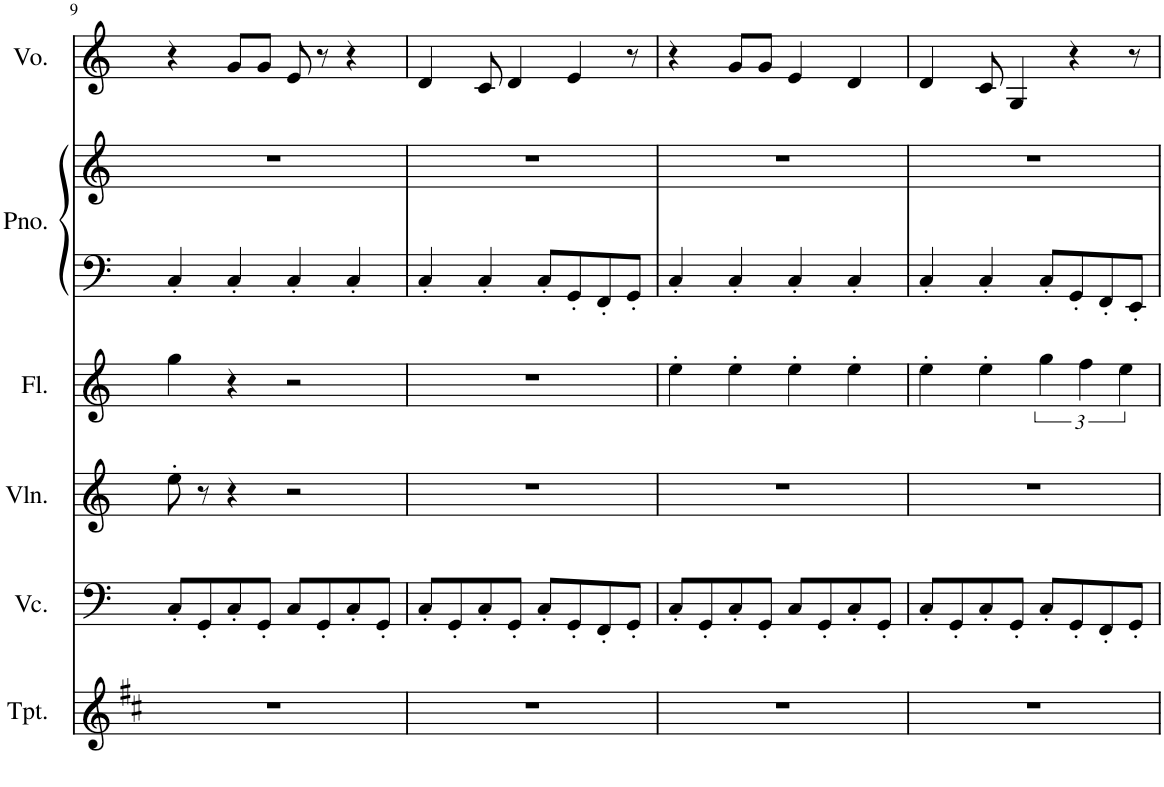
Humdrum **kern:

**kern	**kern	**kern	**kern	**kern	**kern	**kern
*part6	*part5	*part4	*part3	*part2	*part2	*part1
*staff7	*staff6	*staff5	*staff4	*staff3	*staff2	*staff1
*I"Trumpet	*I"Violoncello	*I"Violin	*I"Flute	*I"Piano	*	*I"Voice
*I'Tpt.	*I'Vc.	*I'Vln.	*I'Fl.	*I'Pno.	*	*I'Vo.
!!LO:PB:g=z
*clefG2	*clefF4	*clefG2	*clefG2	*clefF4	*clefG2	*clefG2
*Trd1c2	*	*	*	*	*	*
*k[f#c#]	*k[]	*k[]	*k[]	*k[]	*k[]	*k[]
*M4/4	*M4/4	*M4/4	*M4/4	*M4/4	*M4/4	*M4/4
=9	=9	=9	=9	=9	=9	=9
1r	8C'/L	8ee'\	4gg\	4C'/	1r	4r
.	8GG'/	8r	.	.	.	.
.	8C'/	4r	4r	4C'/	.	8g/L
.	8GG'/J	.	.	.	.	8g/J
.	8C/L	2r	2r	4C'/	.	8e/
.	8GG'/	.	.	.	.	8r
.	8C'/	.	.	4C'/	.	4r
.	8GG'/J	.	.	.	.	.
=10	=10	=10	=10	=10	=10	=10
1r	8C'/L	1r	1r	4C'/	1r	4d/
.	8GG'/	.	.	.	.	.
.	8C'/	.	.	4C'/	.	8c/
.	8GG'/J	.	.	.	.	4d/
.	8C'/L	.	.	8C'/L	.	.
.	8GG'/	.	.	8GG'/	.	4e/
.	8FF'/	.	.	8FF'/	.	.
.	8GG'/J	.	.	8GG'/J	.	8r
=11	=11	=11	=11	=11	=11	=11
1r	8C'/L	1r	4ee'\	4C'/	1r	4r
.	8GG'/	.	.	.	.	.
.	8C'/	.	4ee'\	4C'/	.	8g/L
.	8GG'/J	.	.	.	.	8g/J
.	8C/L	.	4ee'\	4C'/	.	4e/
.	8GG'/	.	.	.	.	.
.	8C'/	.	4ee'\	4C'/	.	4d/
.	8GG'/J	.	.	.	.	.
=12	=12	=12	=12	=12	=12	=12
1r	8C'/L	1r	4ee'\	4C'/	1r	4d/
.	8GG'/	.	.	.	.	.
.	8C'/	.	4ee'\	4C'/	.	8c/
.	8GG'/J	.	.	.	.	4G/
.	8C'/L	.	6gg\	8C'/L	.	.
.	8GG'/	.	.	8GG'/	.	4r
.	.	.	6ff\	.	.	.
.	8FF'/	.	.	8FF'/	.	.
.	.	.	6ee\	.	.	.
.	8GG'/J	.	.	8EE'/J	.	8r
=	=	=	=	=	=	=
*-	*-	*-	*-	*-	*-	*-
